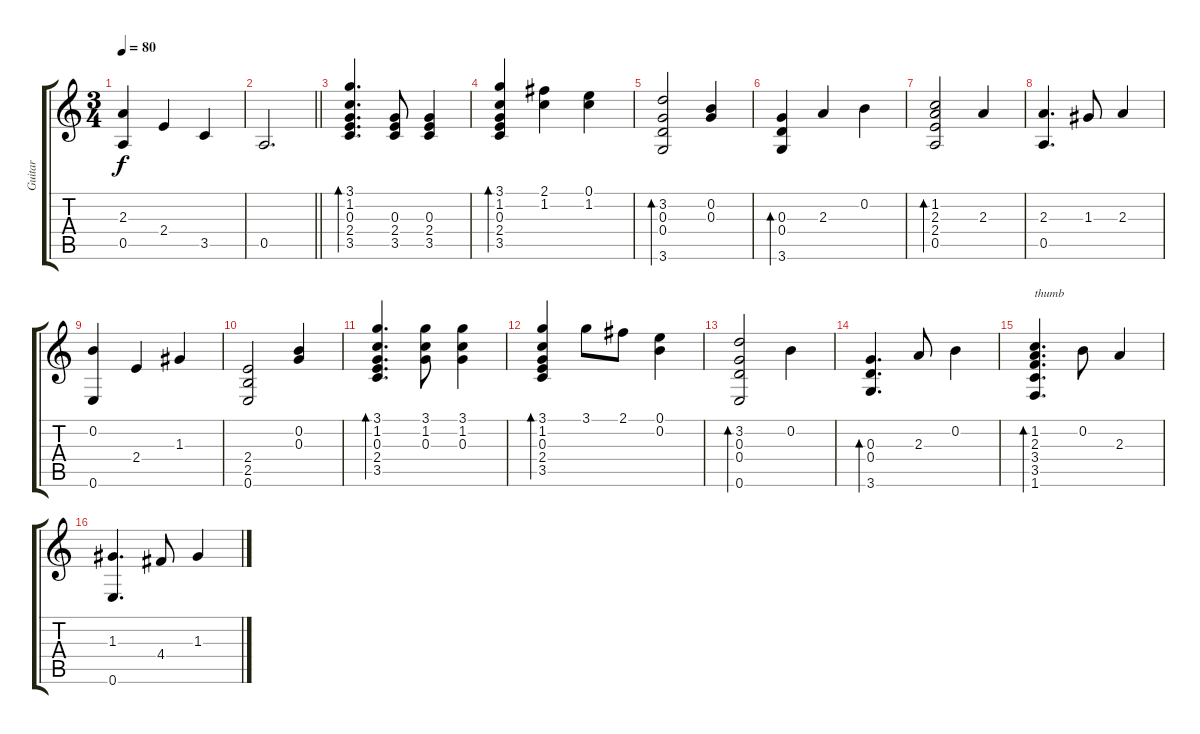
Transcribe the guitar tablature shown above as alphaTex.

\track ("Guitar" "Guitar") {instrument acousticguitarsteel}
\staff {score tabs}
\tuning (E4 B3 G3 D3 A2 E2) {hide}
\ts (3 4)
\tempo 80
\clef g2
\ks c
(2.3 0.5).4{dy f} 2.4.4 3.5.4 |
\barLineRight lightlight
0.5.2{d} |
(3.1 1.2 0.3 2.4 3.5).4{d bd 60} (0.3 2.4 3.5).8 (0.3 2.4 3.5).4 |
(3.1 1.2 0.3 2.4 3.5).4{bd 60} (2.1 1.2).4 (0.1 1.2).4 |
(3.2 0.3 0.4 3.6).2{bd 60} (0.2 0.3).4 |
(0.3 0.4 3.6).4{bd 60} 2.3.4 0.2.4 |
(1.2 2.3 2.4 0.5).2{bd 60} 2.3.4 |
(2.3 0.5).4{d} 1.3.8 2.3.4 |
(0.2 0.6).4 2.4.4 1.3.4 |
(2.4 2.5 0.6).2 (0.2 0.3).4 |
(3.1 1.2 0.3 2.4 3.5).4{d bd 60} (3.1 1.2 0.3).8 (3.1 1.2 0.3).4 |
(3.1 1.2 0.3 2.4 3.5).4{bd 60} 3.1.8 2.1.8 (0.1 0.2).4 |
(3.2 0.3 0.4 0.6).2{bd 60} 0.2.4 |
(0.3 0.4 3.6).4{d bd 60} 2.3.8 0.2.4 |
(1.2 2.3 3.4 3.5 1.6).4{d bd 60 txt "thumb"} 0.2.8 2.3.4 |
(1.3 0.6).4{d} 4.4.8 1.3.4
